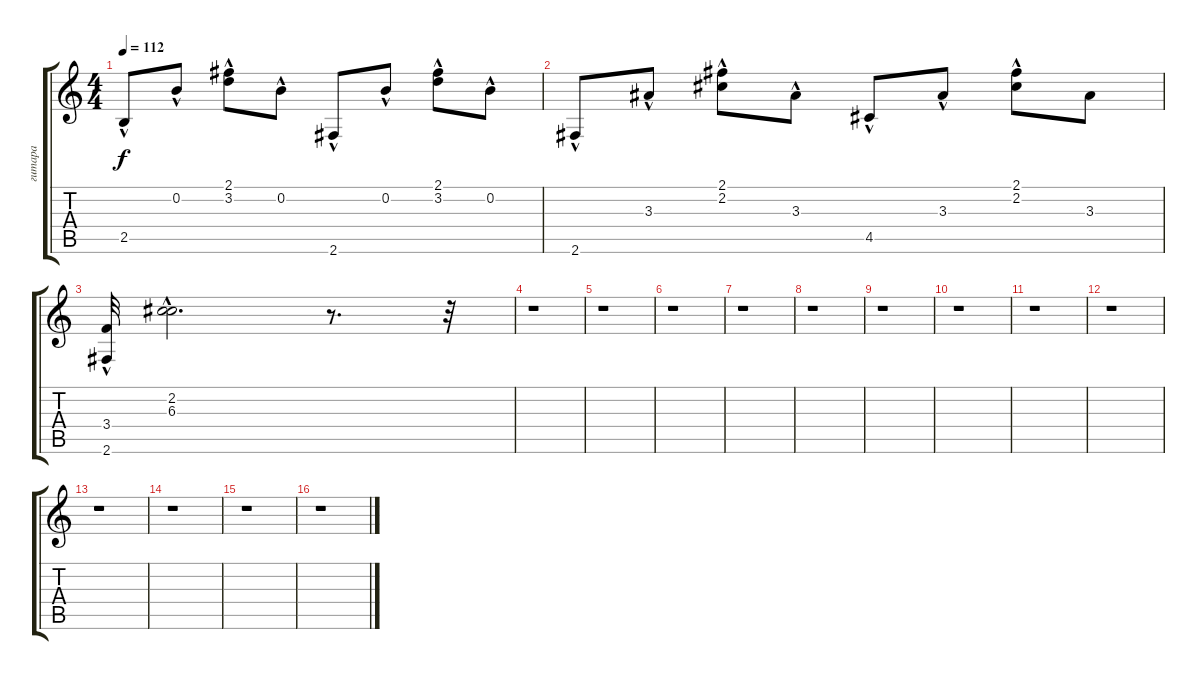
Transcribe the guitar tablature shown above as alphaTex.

\track ("гитара" "гитара") {instrument acousticguitarsteel}
\staff {score tabs}
\tuning (E4 B3 G3 D3 A2 E2) {hide}
\ts (4 4)
\tempo 112
\clef g2
\ks c
2.5{hac}.8{dy f} 0.2{hac}.8 (2.1{hac} 3.2{hac}).8 0.2{hac}.8 2.6{hac}.8 0.2{hac}.8 (2.1{hac} 3.2{hac}).8 0.2{hac}.8 |
2.6{hac}.8 3.3{hac}.8 (2.1{hac} 2.2{hac}).8 3.3{hac}.8 4.5{hac}.8 3.3{hac}.8 (2.1{hac} 2.2{hac}).8 3.3.8 |
(3.4{hac} 2.6{hac}).32 (2.2{hac} 6.3{hac}).2{d} r.8{d} r.32 |
r.1 |
r.1 |
r.1 |
r.1 |
r.1 |
r.1 |
r.1 |
r.1 |
r.1 |
r.1 |
r.1 |
r.1 |
r.1
